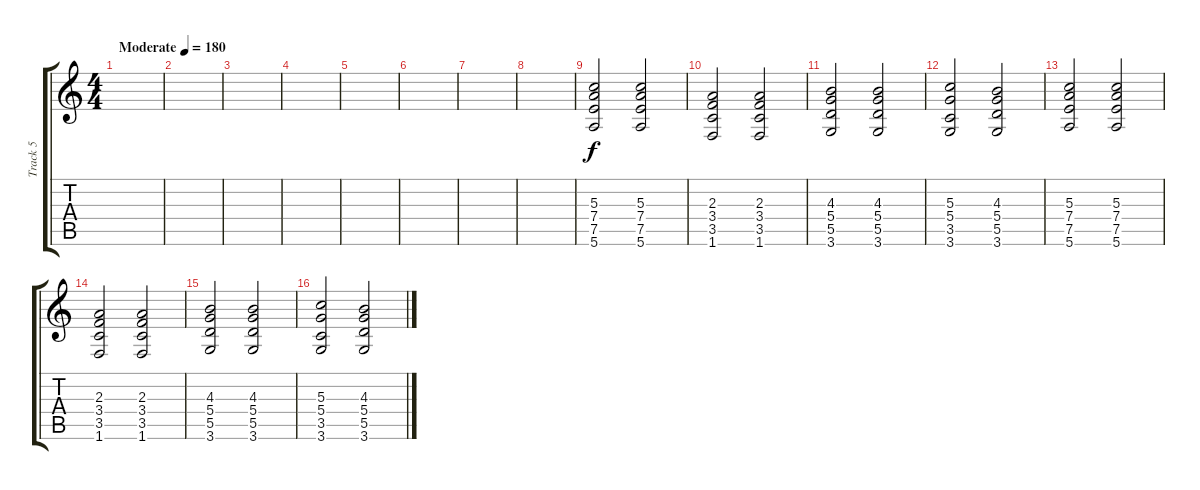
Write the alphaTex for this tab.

\track ("Track 5" "Track 5") {instrument distortionguitar}
\staff {score tabs}
\tuning (E4 B3 G3 D3 A2 E2) {hide}
\ts (4 4)
\tempo (180 "Moderate")
\clef g2
\ks c
|
|
|
|
|
|
|
|
(5.3 7.4 7.5 5.6).2 (5.3 7.4 7.5 5.6).2 |
(2.3 3.4 3.5 1.6).2 (2.3 3.4 3.5 1.6).2 |
(4.3 5.4 5.5 3.6).2 (4.3 5.4 5.5 3.6).2 |
(5.3 5.4 3.5 3.6).2 (4.3 5.4 5.5 3.6).2 |
(5.3 7.4 7.5 5.6).2 (5.3 7.4 7.5 5.6).2 |
(2.3 3.4 3.5 1.6).2 (2.3 3.4 3.5 1.6).2 |
(4.3 5.4 5.5 3.6).2 (4.3 5.4 5.5 3.6).2 |
(5.3 5.4 3.5 3.6).2 (4.3 5.4 5.5 3.6).2
